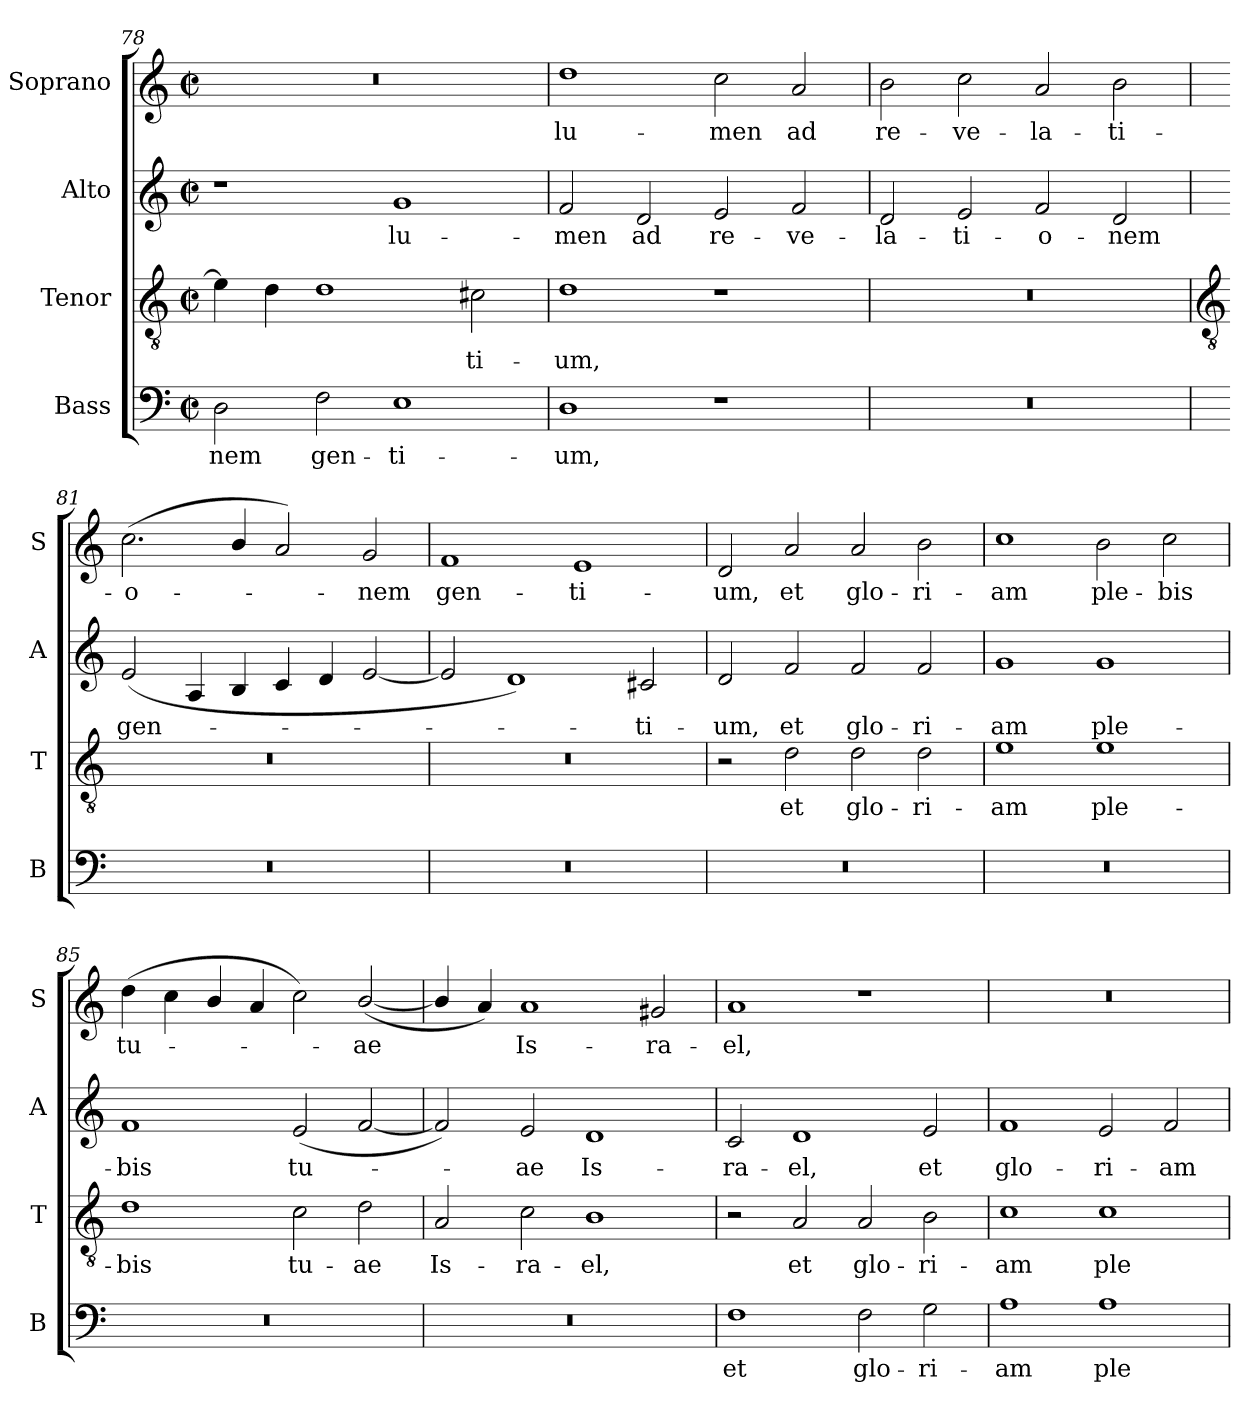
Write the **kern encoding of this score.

**kern	**text	**kern	**text	**kern	**text	**kern	**text
*part4	*part4	*part3	*part3	*part2	*part2	*part1	*part1
*staff4	*staff4	*staff3	*staff3	*staff2	*staff2	*staff1	*staff1
*I"Bass	*	*I"Tenor	*	*I"Alto	*	*I"Soprano	*
*I'B	*	*I'T	*	*I'A	*	*I'S	*
*clefF4	*	*clefGv2	*	*clefG2	*	*clefG2	*
*k[]	*	*k[]	*	*k[]	*	*k[]	*
*C:	*	*C:	*	*C:	*	*C:	*
*M4/2	*	*M4/2	*	*M4/2	*	*M4/2	*
*met(c|)	*	*met(c|)	*	*met(c|)	*	*met(c|)	*
=78	=78	=78	=78	=78	=78	=78	=78
!	!LO:LY:b	!	!	!	!	!	!
2D	-nem	4e]	.	1r	.	0r	.
.	.	4d	.	.	.	.	.
!	!LO:LY:b	!	!	!	!	!	!
2F	gen-	1d	.	.	.	.	.
!	!LO:LY:b	!	!	!	!LO:LY:b	!	!
1E	-ti-	.	.	1g	lu-	.	.
!	!	!	!LO:LY:b	!	!	!	!
.	.	2c#X	ti-	.	.	.	.
=79	=79	=79	=79	=79	=79	=79	=79
!	!LO:LY:b	!	!LO:LY:b	!	!LO:LY:b	!	!LO:LY:b
1D	-um,	1d	-um,	2f	-men	1dd	lu-
!	!	!	!	!	!LO:LY:b	!	!
.	.	.	.	2d	ad	.	.
!	!	!	!	!	!LO:LY:b	!	!LO:LY:b
1r	.	1r	.	2e	re-	2cc	-men
!	!	!	!	!	!LO:LY:b	!	!LO:LY:b
.	.	.	.	2f	-ve-	2a	ad
=80	=80	=80	=80	=80	=80	=80	=80
!	!	!	!	!	!LO:LY:b	!	!LO:LY:b
0r	.	0r	.	2d	-la-	2b	re-
!	!	!	!	!	!LO:LY:b	!	!LO:LY:b
.	.	.	.	2e	-ti-	2cc	-ve-
!	!	!	!	!	!LO:LY:b	!	!LO:LY:b
.	.	.	.	2f	-o-	2a	-la-
!	!	!	!	!	!LO:LY:b	!	!LO:LY:b
.	.	.	.	2d	-nem	2b	-ti-
!!LO:LB:g=z
=81	=81	=81	=81	=81	=81	=81	=81
*	*	*clefGv2	*	*	*	*	*
!	!	!	!	!	!LO:LY:b	!	!LO:LY:b
0r	.	0r	.	(<2e	gen-	(<2.cc	-o-
.	.	.	.	4A	.	.	.
.	.	.	.	4B	.	4b/	.
.	.	.	.	4c	.	2a)	.
.	.	.	.	4d	.	.	.
!	!	!	!	!	!	!	!LO:LY:b
.	.	.	.	[2e	.	2g	nem
=82	=82	=82	=82	=82	=82	=82	=82
!	!	!	!	!	!	!	!LO:LY:b
0r	.	0r	.	2e]	.	1f	gen-
.	.	.	.	1d)	.	.	.
!	!	!	!	!	!	!	!LO:LY:b
.	.	.	.	.	.	1e	-ti-
!	!	!	!	!	!LO:LY:b	!	!
.	.	.	.	2c#X	ti-	.	.
=83	=83	=83	=83	=83	=83	=83	=83
!	!	!	!	!	!LO:LY:b	!	!LO:LY:b
0r	.	2r	.	2d	-um,	2d	-um,
!	!	!	!LO:LY:b	!	!LO:LY:b	!	!LO:LY:b
.	.	2d	et	2f	et	2a	et
!	!	!	!LO:LY:b	!	!LO:LY:b	!	!LO:LY:b
.	.	2d	glo-	2f	glo-	2a	glo-
!	!	!	!LO:LY:b	!	!LO:LY:b	!	!LO:LY:b
.	.	2d	-ri-	2f	-ri-	2b	-ri-
=84	=84	=84	=84	=84	=84	=84	=84
!	!	!	!LO:LY:b	!	!LO:LY:b	!	!LO:LY:b
0r	.	1e	-am	1g	-am	1cc	-am
!	!	!	!LO:LY:b	!	!LO:LY:b	!	!LO:LY:b
.	.	1e	ple-	1g	ple-	2b	ple-
!	!	!	!	!	!	!	!LO:LY:b
.	.	.	.	.	.	2cc	-bis
=85	=85	=85	=85	=85	=85	=85	=85
!	!	!	!LO:LY:b	!	!LO:LY:b	!	!LO:LY:b
0r	.	1d	-bis	1f	-bis	(>4dd	tu-
.	.	.	.	.	.	4cc	.
.	.	.	.	.	.	4b/	.
.	.	.	.	.	.	4a	.
!	!	!	!LO:LY:b	!	!LO:LY:b	!	!
.	.	2c	tu-	(<2e	tu-	2cc)	.
!	!	!	!LO:LY:b	!	!	!	!LO:LY:b
.	.	2d	-ae	[2f	.	(<[2b/	ae
=86	=86	=86	=86	=86	=86	=86	=86
!	!	!	!LO:LY:b	!	!	!	!
0r	.	2A	Is-	2f])	.	4b/]	.
.	.	.	.	.	.	4a)	.
!	!	!	!LO:LY:b	!	!LO:LY:b	!	!LO:LY:b
.	.	2c	-ra-	2e	ae	1a	Is-
!	!	!	!LO:LY:b	!	!LO:LY:b	!	!
.	.	1B	-el,	1d	Is-	.	.
!	!	!	!	!	!	!	!LO:LY:b
.	.	.	.	.	.	2g#X	-ra-
=87	=87	=87	=87	=87	=87	=87	=87
!	!LO:LY:b	!	!	!	!LO:LY:b	!	!LO:LY:b
1F	et	2r	.	2c	-ra-	1a	-el,
!	!	!	!LO:LY:b	!	!LO:LY:b	!	!
.	.	2A	et	1d	-el,	.	.
!	!LO:LY:b	!	!LO:LY:b	!	!	!	!
2F	glo-	2A	glo-	.	.	1r	.
!	!LO:LY:b	!	!LO:LY:b	!	!LO:LY:b	!	!
2G	-ri-	2B	-ri-	2e	et	.	.
=88	=88	=88	=88	=88	=88	=88	=88
!	!LO:LY:b	!	!LO:LY:b	!	!LO:LY:b	!	!
1A	-am	1c	-am	1f	glo-	0r	.
!	!LO:LY:b	!	!LO:LY:b	!	!LO:LY:b	!	!
1A	ple-	1c	ple-	2e	-ri-	.	.
!	!	!	!	!	!LO:LY:b	!	!
.	.	.	.	2f	-am	.	.
=	=	=	=	=	=	=	=
*-	*-	*-	*-	*-	*-	*-	*-
